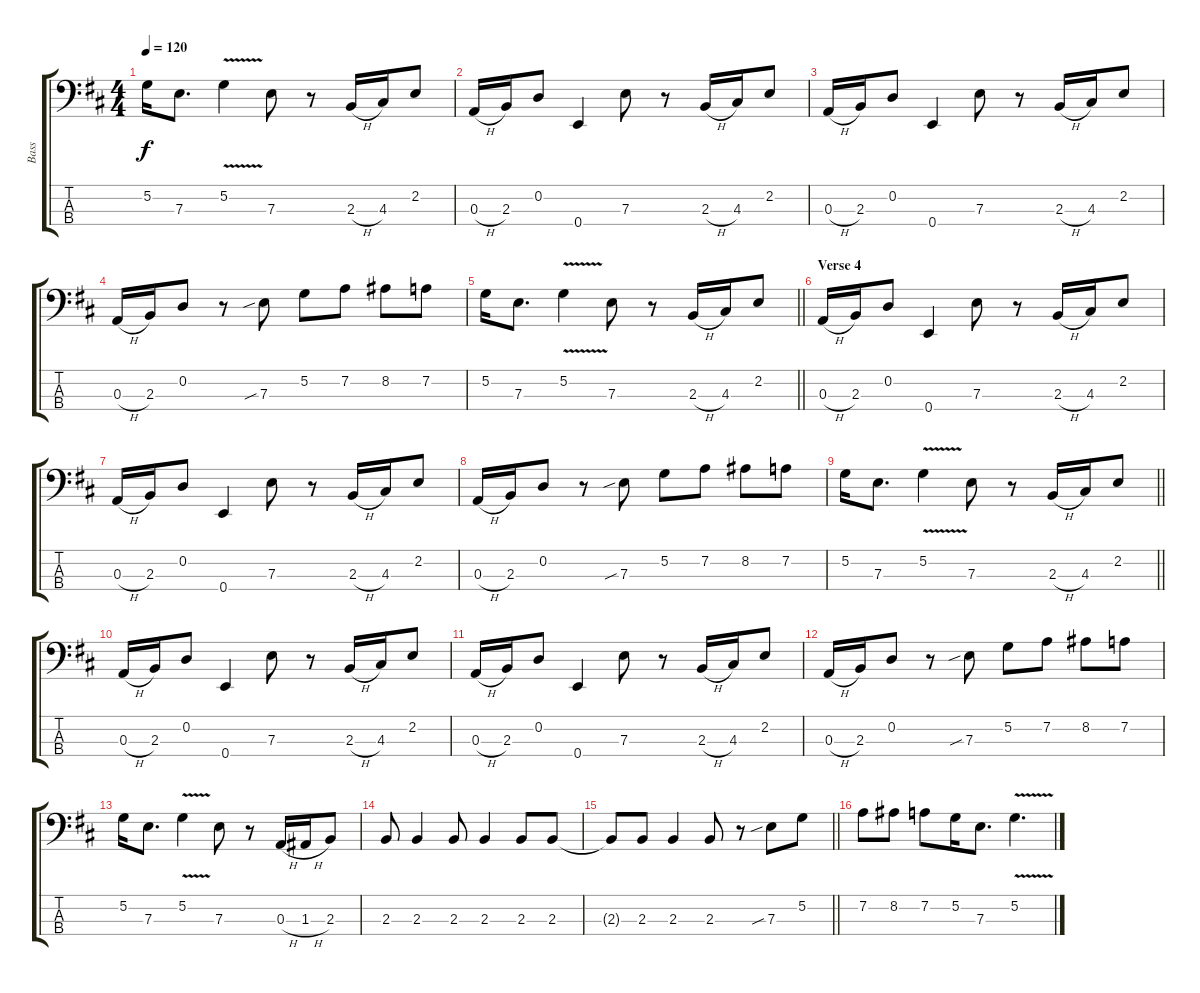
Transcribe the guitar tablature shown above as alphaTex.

\track ("Bass" "Bass") {instrument electricbassfinger}
\staff {score tabs}
\tuning (G2 D2 A1 E1) {hide}
\ts (4 4)
\tempo 120
\clef f4
\ks d
5.2.16{dy f} 7.3.8{d} 5.2{v}.4 7.3.8 r.8 2.3{h}.16 4.3.16 2.2.8 |
0.3{h}.16 2.3.16 0.2.8 0.4.4 7.3.8 r.8 2.3{h}.16 4.3.16 2.2.8 |
0.3{h}.16 2.3.16 0.2.8 0.4.4 7.3.8 r.8 2.3{h}.16 4.3.16 2.2.8 |
0.3{h}.16 2.3.16 0.2.8 r.8 7.3{sib}.8 5.2.8 7.2.8 8.2.8 7.2.8 |
\barLineRight lightlight
5.2.16 7.3.8{d} 5.2{v}.4 7.3.8 r.8 2.3{h}.16 4.3.16 2.2.8 |
\section ("" "Verse 4")
0.3{h}.16 2.3.16 0.2.8 0.4.4 7.3.8 r.8 2.3{h}.16 4.3.16 2.2.8 |
0.3{h}.16 2.3.16 0.2.8 0.4.4 7.3.8 r.8 2.3{h}.16 4.3.16 2.2.8 |
0.3{h}.16 2.3.16 0.2.8 r.8 7.3{sib}.8 5.2.8 7.2.8 8.2.8 7.2.8 |
\barLineRight lightlight
5.2.16 7.3.8{d} 5.2{v}.4 7.3.8 r.8 2.3{h}.16 4.3.16 2.2.8 |
0.3{h}.16 2.3.16 0.2.8 0.4.4 7.3.8 r.8 2.3{h}.16 4.3.16 2.2.8 |
0.3{h}.16 2.3.16 0.2.8 0.4.4 7.3.8 r.8 2.3{h}.16 4.3.16 2.2.8 |
0.3{h}.16 2.3.16 0.2.8 r.8 7.3{sib}.8 5.2.8 7.2.8 8.2.8 7.2.8 |
5.2.16 7.3.8{d} 5.2{v}.4 7.3.8 r.8 0.3{h}.16 1.3{h}.16 2.3.8 |
2.3.8 2.3.4 2.3.8 2.3.4 2.3.8 2.3.8 |
\barLineRight lightlight
2.3{t}.8 2.3.8 2.3.4 2.3.8 r.8 7.3{sib}.8 5.2.8 |
7.2.8 8.2.8 7.2.8 5.2.16 7.3.8{d} 5.2{v}.4{d}
